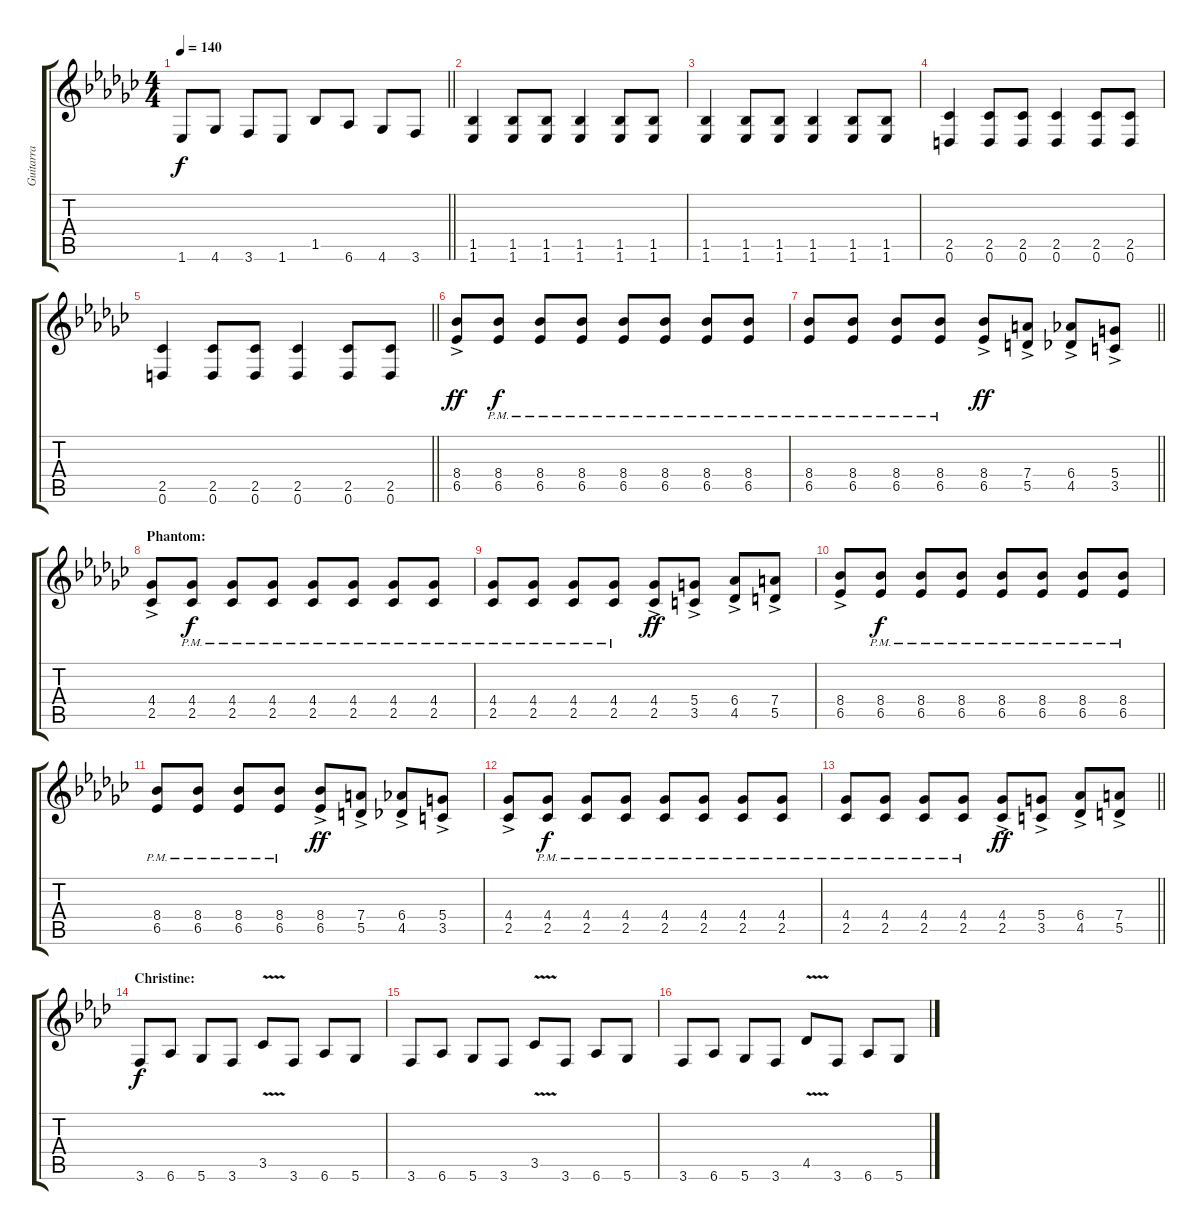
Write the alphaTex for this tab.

\track ("Guitarra" "Guitarra") {instrument overdrivenguitar}
\staff {score tabs}
\tuning (E4 B3 G3 D3 A2 D2) {hide}
\ts (4 4)
\tempo 140
\clef g2
\barLineRight lightlight
\ks ebminor
1.6.8{dy f} 4.6.8 3.6.8 1.6.8 1.5.8 6.6.8 4.6.8 3.6.8 |
(1.5 1.6).4 (1.5 1.6).8 (1.5 1.6).8 (1.5 1.6).4 (1.5 1.6).8 (1.5 1.6).8 |
(1.5 1.6).4 (1.5 1.6).8 (1.5 1.6).8 (1.5 1.6).4 (1.5 1.6).8 (1.5 1.6).8 |
(2.5 0.6).4 (2.5 0.6).8 (2.5 0.6).8 (2.5 0.6).4 (2.5 0.6).8 (2.5 0.6).8 |
\barLineRight lightlight
(2.5 0.6).4 (2.5 0.6).8 (2.5 0.6).8 (2.5 0.6).4 (2.5 0.6).8 (2.5 0.6).8 |
(8.4{ac} 6.5{ac}).8{dy ff} (8.4{pm} 6.5{pm}).8{dy f} (8.4{pm} 6.5{pm}).8 (8.4{pm} 6.5{pm}).8 (8.4{pm} 6.5{pm}).8 (8.4{pm} 6.5{pm}).8 (8.4{pm} 6.5{pm}).8 (8.4{pm} 6.5{pm}).8 |
\barLineRight lightlight
(8.4{pm} 6.5{pm}).8 (8.4{pm} 6.5{pm}).8 (8.4{pm} 6.5{pm}).8 (8.4{pm} 6.5{pm}).8 (8.4{ac} 6.5{ac}).8{dy ff} (7.4{ac} 5.5{ac}).8 (6.4{ac} 4.5{ac}).8 (5.4{ac} 3.5{ac}).8 |
\section ("" "Phantom:")
(4.4{ac} 2.5{ac}).8 (4.4{pm} 2.5{pm}).8{dy f} (4.4{pm} 2.5{pm}).8 (4.4{pm} 2.5{pm}).8 (4.4{pm} 2.5{pm}).8 (4.4{pm} 2.5{pm}).8 (4.4{pm} 2.5{pm}).8 (4.4{pm} 2.5{pm}).8 |
(4.4{pm} 2.5{pm}).8 (4.4{pm} 2.5{pm}).8 (4.4{pm} 2.5{pm}).8 (4.4{pm} 2.5{pm}).8 (4.4{ac} 2.5{ac}).8{dy ff} (5.4{ac} 3.5{ac}).8 (6.4{ac} 4.5{ac}).8 (7.4{ac} 5.5{ac}).8 |
(8.4{ac} 6.5{ac}).8 (8.4{pm} 6.5{pm}).8{dy f} (8.4{pm} 6.5{pm}).8 (8.4{pm} 6.5{pm}).8 (8.4{pm} 6.5{pm}).8 (8.4{pm} 6.5{pm}).8 (8.4{pm} 6.5{pm}).8 (8.4{pm} 6.5{pm}).8 |
(8.4{pm} 6.5{pm}).8 (8.4{pm} 6.5{pm}).8 (8.4{pm} 6.5{pm}).8 (8.4{pm} 6.5{pm}).8 (8.4{ac} 6.5{ac}).8{dy ff} (7.4{ac} 5.5{ac}).8 (6.4{ac} 4.5{ac}).8 (5.4{ac} 3.5{ac}).8 |
(4.4{ac} 2.5{ac}).8 (4.4{pm} 2.5{pm}).8{dy f} (4.4{pm} 2.5{pm}).8 (4.4{pm} 2.5{pm}).8 (4.4{pm} 2.5{pm}).8 (4.4{pm} 2.5{pm}).8 (4.4{pm} 2.5{pm}).8 (4.4{pm} 2.5{pm}).8 |
\barLineRight lightlight
(4.4{pm} 2.5{pm}).8 (4.4{pm} 2.5{pm}).8 (4.4{pm} 2.5{pm}).8 (4.4{pm} 2.5{pm}).8 (4.4{ac} 2.5{ac}).8{dy ff} (5.4{ac} 3.5{ac}).8 (6.4{ac} 4.5{ac}).8 (7.4{ac} 5.5{ac}).8 |
\section ("" "Christine:")
\ks fminor
3.6.8{dy f} 6.6.8 5.6.8 3.6.8 3.5{v}.8 3.6.8 6.6.8 5.6.8 |
3.6.8 6.6.8 5.6.8 3.6.8 3.5{v}.8 3.6.8 6.6.8 5.6.8 |
3.6.8 6.6.8 5.6.8 3.6.8 4.5{v}.8 3.6.8 6.6.8 5.6.8
